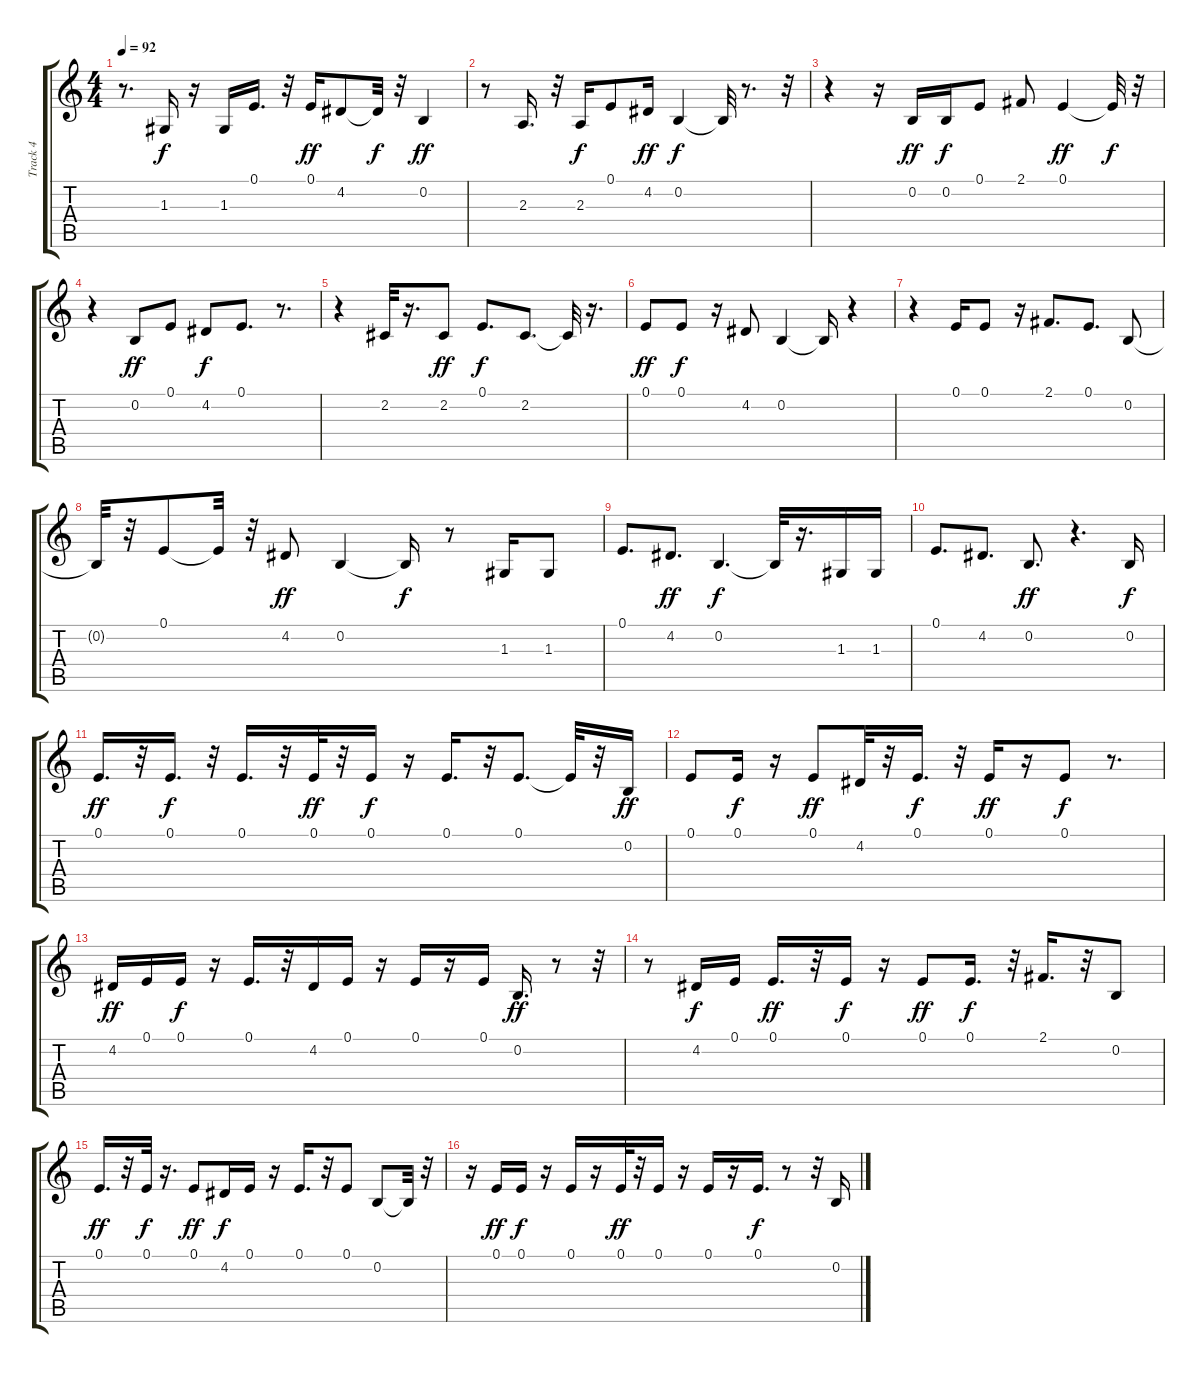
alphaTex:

\track ("Track 4" "Track 4") {instrument sopranosax}
\staff {score tabs}
\tuning (E4 B3 G3 D3 A2 E2) {hide}
\ts (4 4)
\tempo 92
\clef g2
\ks c
r.8{d dy ff} 1.3.16{dy f} r.16 1.3.16 0.1.16{d} r.32 0.1.16{dy ff} 4.2.8 4.2{t}.32{dy f} r.32 0.2.4{dy ff} |
r.8 2.3.16{d} r.32 2.3.16{dy f} 0.1.8 4.2.16{dy ff} 0.2.4{dy f} 0.2{t}.32 r.8{d} r.32 |
r.4 r.16 0.2.16{dy ff} 0.2.16{dy f} 0.1.8 2.1.8 0.1.4{dy ff} 0.1{t}.32{dy f} r.32 |
r.4 0.2.8{dy ff} 0.1.8 4.2.8{dy f} 0.1.8{d} r.8{d} |
r.4 2.2.32 r.16{d} 2.2.8{dy ff} 0.1.8{d dy f} 2.2.8{d} 2.2{t}.32 r.16{d} |
0.1.8{dy ff} 0.1.8{dy f} r.16 4.2.8 0.2.4 0.2{t}.16 r.4 |
r.4 0.1.16 0.1.8 r.16 2.1.8{d} 0.1.8{d} 0.2.8 |
0.2{t}.32 r.32 0.1.8 0.1{t}.32 r.32 4.2.8{dy ff} 0.2.4 0.2{t}.16{dy f} r.8 1.3.16 1.3.8 |
0.1.8{d} 4.2.8{d dy ff} 0.2.4{d dy f} 0.2{t}.32 r.16{d} 1.3.16 1.3.16 |
0.1.8{d} 4.2.8{d} 0.2.8{d dy ff} r.4{d} 0.2.16{dy f} |
0.1.16{d dy ff} r.32 0.1.16{d dy f} r.32 0.1.16{d} r.32 0.1.32{dy ff} r.32 0.1.16{dy f} r.16 0.1.16{d} r.32 0.1.8{d} 0.1{t}.32 r.32 0.2.16{dy ff} |
0.1.8 0.1.16{dy f} r.16 0.1.8{dy ff} 4.2.32 r.32 0.1.16{d dy f} r.32 0.1.16{dy ff} r.16 0.1.8{dy f} r.8{d} |
4.2.16{dy ff} 0.1.16 0.1.16{dy f} r.16 0.1.16{d} r.32 4.2.16 0.1.16 r.16 0.1.16 r.16 0.1.16 0.2.16{d dy ff} r.8 r.32 |
r.8 4.2.16{dy f} 0.1.16 0.1.16{d dy ff} r.32 0.1.16{dy f} r.16 0.1.8{dy ff} 0.1.16{d dy f} r.32 2.1.16{d} r.32 0.2.8 |
0.1.16{d dy ff} r.32 0.1.32{dy f} r.16{d} 0.1.8{dy ff} 4.2.16{dy f} 0.1.16 r.16 0.1.16{d} r.32 0.1.8 0.2.8 0.2{t}.32 r.32 |
r.16 0.1.16{dy ff} 0.1.16{dy f} r.16 0.1.16 r.16 0.1.32{dy ff} r.32 0.1.16 r.16 0.1.16 r.16 0.1.16{d dy f} r.8 r.32 0.2.16
